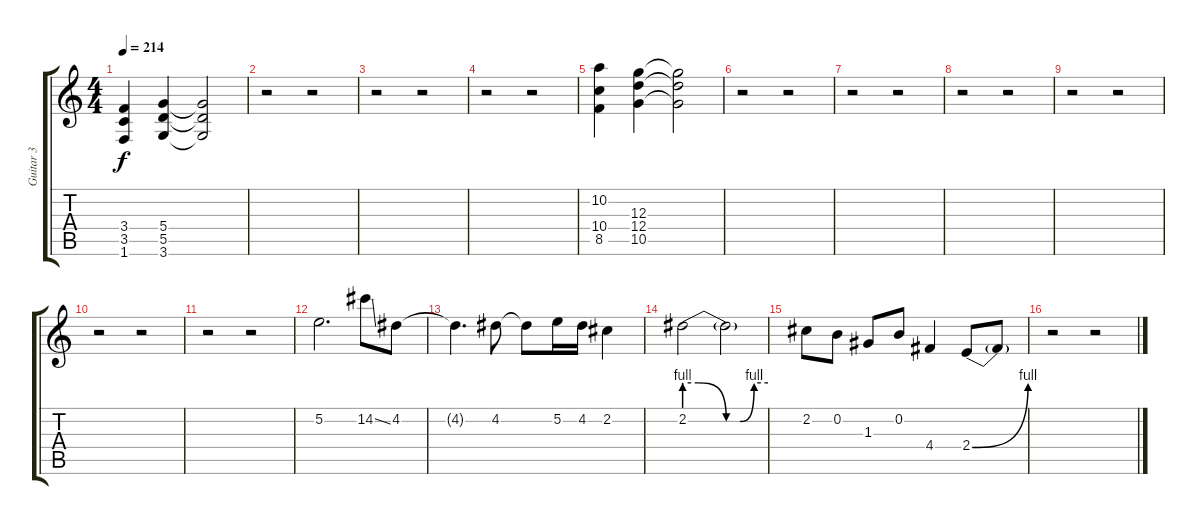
\track ("Guitar 3" "Guitar 3") {instrument overdrivenguitar}
\staff {score tabs}
\tuning (E4 B3 G3 D3 A2 E2) {hide}
\ts (4 4)
\tempo 214
\clef g2
\ks c
(3.4 3.5 1.6).4{dy f volume 13 instrument overdrivenguitar} (5.4 5.5 3.6).4 (5.4{t} 5.5{t} 3.6{t}).2 |
r.2 r.2 |
r.2 r.2 |
r.2 r.2 |
(10.2 10.4 8.5).4 (12.3 12.4 10.5).4 (12.3{t} 12.4{t} 10.5{t}).2 |
r.2 r.2 |
r.2 r.2 |
r.2 r.2 |
r.2 r.2 |
r.2 r.2 |
r.2 r.2 |
5.2.2{d} 14.2{ss}.8 4.2.8 |
4.2{t}.4{d} 4.2.8 4.2{t}.8 5.2.16 4.2.16 2.2.4 |
2.2{be (custom 0 4 10 4 30 0 40 0 50 4 60 4)}.2 2.2{t}.2 |
2.2.8 0.2.8 1.3.8 0.2.8 4.4.4 2.4{be (bend 0 0 60 4)}.8 2.4{t}.8 |
r.2 r.2
